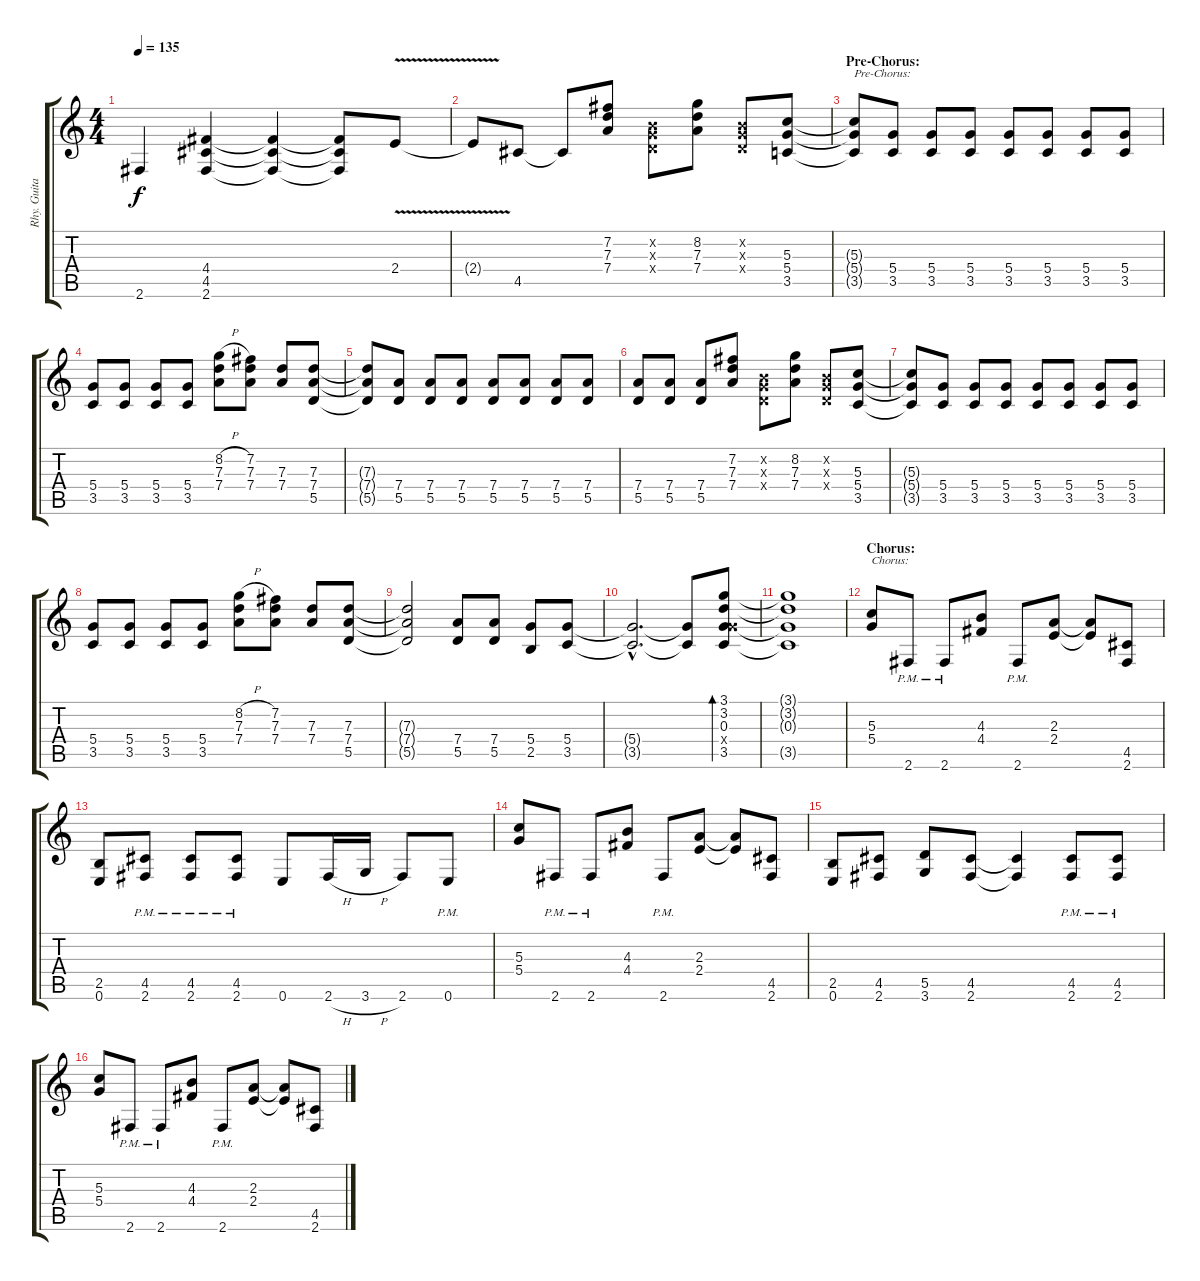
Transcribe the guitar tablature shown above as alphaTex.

\track ("Rhy. Guitar 1" "Rhy. Guita") {instrument distortionguitar}
\staff {score tabs}
\tuning (E4 B3 G3 D3 A2 E2) {hide}
\ts (4 4)
\tempo 135
\clef g2
\ks c
2.6.4{dy f} (4.4 4.5 2.6).4 (4.4{t} 4.5{t} 2.6{t}).4 (4.4{t} 4.5{t} 2.6{t}).8 2.4{v}.8 |
2.4{t}.8 4.5.8 4.5{t}.8 (7.2 7.3 7.4).8 (0.2{x} 0.3{x} 0.4{x}).8 (8.2 7.3 7.4).8 (0.2{x} 0.3{x} 0.4{x}).8 (5.3 5.4 3.5).8 |
\section ("" "Pre-Chorus:")
(5.3{t} 5.4{t} 3.5{t}).8{txt "Pre-Chorus:"} (5.4 3.5).8 (5.4 3.5).8 (5.4 3.5).8 (5.4 3.5).8 (5.4 3.5).8 (5.4 3.5).8 (5.4 3.5).8 |
(5.4 3.5).8 (5.4 3.5).8 (5.4 3.5).8 (5.4 3.5).8 (8.2{h} 7.3 7.4).8 (7.2 7.3 7.4).8 (7.3 7.4).8 (7.3 7.4 5.5).8 |
(7.3{t} 7.4{t} 5.5{t}).8 (7.4 5.5).8 (7.4 5.5).8 (7.4 5.5).8 (7.4 5.5).8 (7.4 5.5).8 (7.4 5.5).8 (7.4 5.5).8 |
(7.4 5.5).8 (7.4 5.5).8 (7.4 5.5).8 (7.2 7.3 7.4).8 (0.2{x} 0.3{x} 0.4{x}).8 (8.2 7.3 7.4).8 (0.2{x} 0.3{x} 0.4{x}).8 (5.3 5.4 3.5).8 |
(5.3{t} 5.4{t} 3.5{t}).8 (5.4 3.5).8 (5.4 3.5).8 (5.4 3.5).8 (5.4 3.5).8 (5.4 3.5).8 (5.4 3.5).8 (5.4 3.5).8 |
(5.4 3.5).8 (5.4 3.5).8 (5.4 3.5).8 (5.4 3.5).8 (8.2{h} 7.3 7.4).8 (7.2 7.3 7.4).8 (7.3 7.4).8 (7.3 7.4 5.5).8 |
(7.3{t} 7.4{t} 5.5{t}).2 (7.4 5.5).8 (7.4 5.5).8 (5.4 2.5).8 (5.4 3.5).8 |
(5.4{hac t} 3.5{hac t}).2{d} (5.4{t} 3.5{t}).8 (3.1 3.2 0.3 5.4{x} 3.5).8{bd 240} |
(3.1{t} 3.2{t} 0.3{t} 3.5{t}).1 |
\section ("" "Chorus:")
(5.3 5.4).8{txt "Chorus:"} 2.6{pm}.8 2.6{pm}.8 (4.3 4.4).8 2.6{pm}.8 (2.3 2.4).8 (2.3{t} 2.4{t}).8 (4.5 2.6).8 |
(2.5 0.6).8 (4.5{pm} 2.6{pm}).8 (4.5{pm} 2.6{pm}).8 (4.5{pm} 2.6{pm}).8 0.6.8 2.6{h}.16 3.6{h}.16 2.6.8 0.6{pm}.8 |
(5.3 5.4).8 2.6{pm}.8 2.6{pm}.8 (4.3 4.4).8 2.6{pm}.8 (2.3 2.4).8 (2.3{t} 2.4{t}).8 (4.5 2.6).8 |
(2.5 0.6).8 (4.5 2.6).8 (5.5 3.6).8 (4.5 2.6).8 (4.5{t} 2.6{t}).4 (4.5{pm} 2.6{pm}).8 (4.5{pm} 2.6{pm}).8 |
(5.3 5.4).8 2.6{pm}.8 2.6{pm}.8 (4.3 4.4).8 2.6{pm}.8 (2.3 2.4).8 (2.3{t} 2.4{t}).8 (4.5 2.6).8
